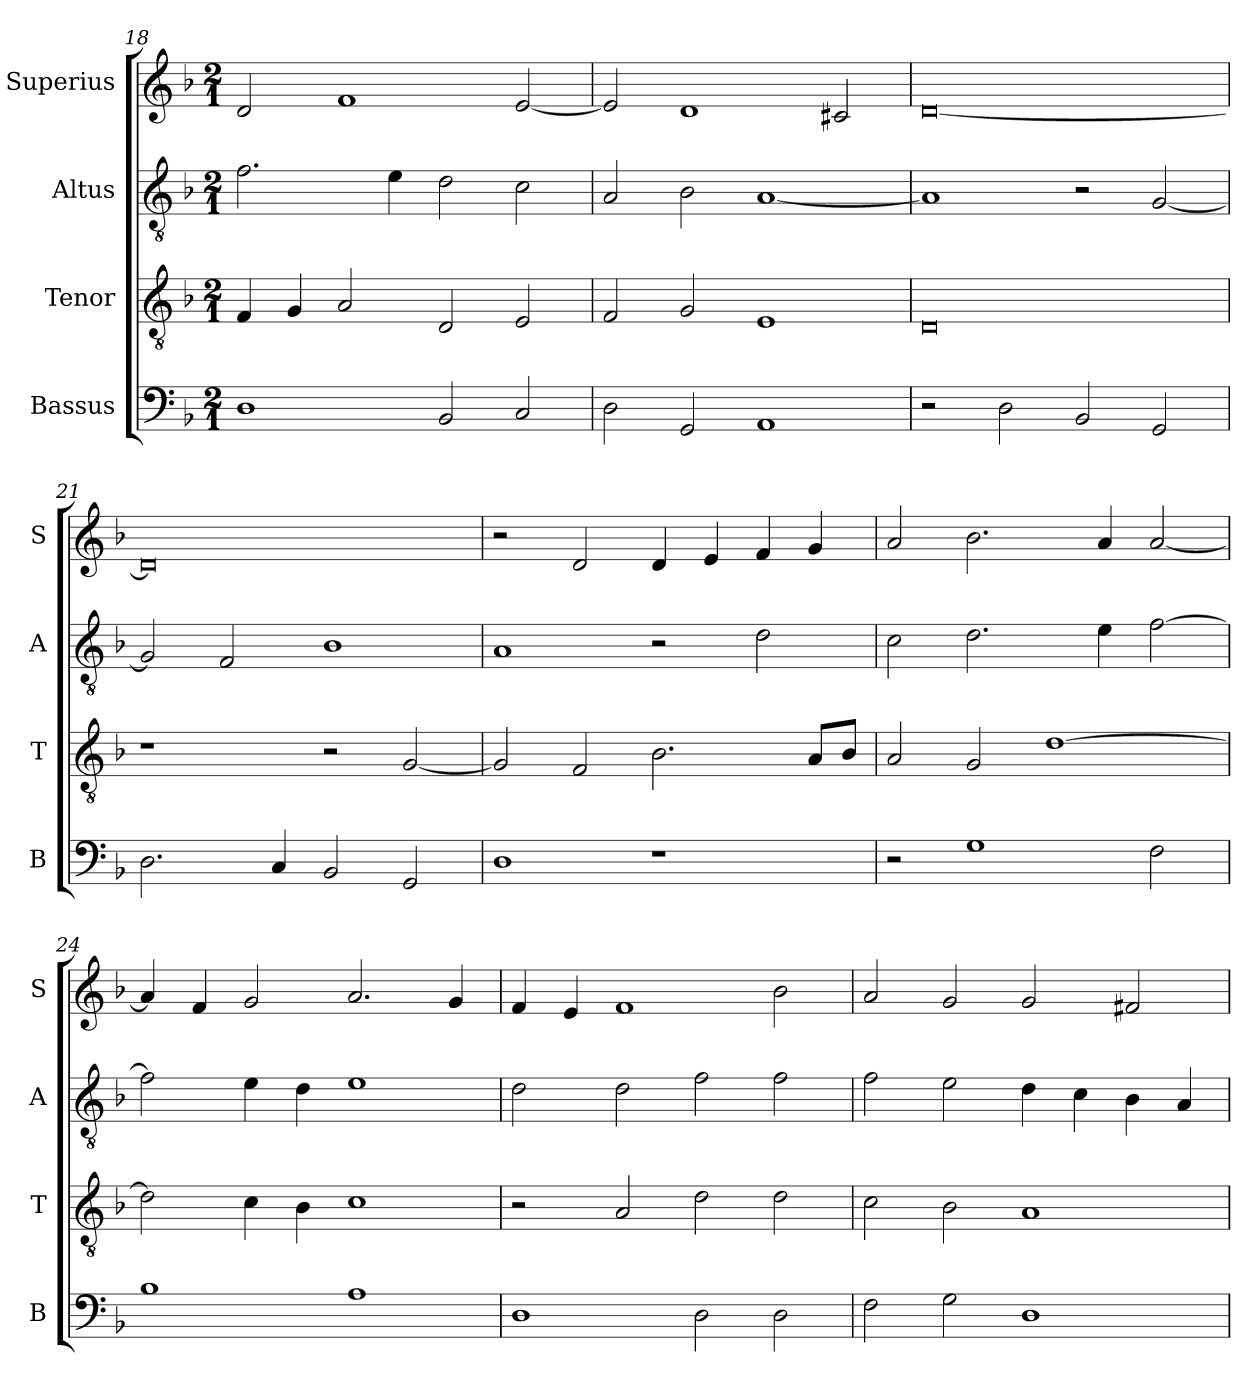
**kern	**kern	**kern	**kern
*part4	*part3	*part2	*part1
*staff4	*staff3	*staff2	*staff1
*I"Bassus	*I"Tenor	*I"Altus	*I"Superius
*I'B	*I'T	*I'A	*I'S
*clefF4	*clefGv2	*clefGv2	*clefG2
*k[b-]	*k[b-]	*k[b-]	*k[b-]
*d:	*d:	*d:	*d:
*M2/1	*M2/1	*M2/1	*M2/1
=18	=18	=18	=18
1D	4F	2.f	2d
.	4G	.	.
.	2A	.	1f
.	.	4e	.
2BB-	2D	2d	.
2C	2E	2c	[2e
=19	=19	=19	=19
2D	2F	2A	2e]
2GG	2G	2B-	1d
1AA	1E	[1A	.
.	.	.	2c#X
=20	=20	=20	=20
2r	0D	1A]	[0d
2D	.	.	.
2BB-	.	2r	.
2GG	.	[2G	.
=21	=21	=21	=21
2.D	1r	2G]	0d]
.	.	2F	.
4C	.	.	.
2BB-	2r	1B-	.
2GG	[2G	.	.
=22	=22	=22	=22
1D	2G]	1A	2r
.	2F	.	2d
1r	2.B-	2r	4d
.	.	.	4e
.	.	2d	4f
.	8AL	.	4g
.	8B-J	.	.
=23	=23	=23	=23
2r	2A	2c	2a
1G	2G	2.d	2.b-
.	[1d	.	.
.	.	4e	4a
2F	.	[2f	[2a
=24	=24	=24	=24
1B-	2d]	2f]	4a]
.	.	.	4f
.	4c	4e	2g
.	4B-	4d	.
1A	1c	1e	2.a
.	.	.	4g
=25	=25	=25	=25
1D	2r	2d	4f
.	.	.	4e
.	2A	2d	1f
2D	2d	2f	.
2D	2d	2f	2b-
=26	=26	=26	=26
2F	2c	2f	2a
2G	2B-	2e	2g
1D	1A	4d	2g
.	.	4c	.
.	.	4B-	2f#X
.	.	4A	.
=	=	=	=
*-	*-	*-	*-
